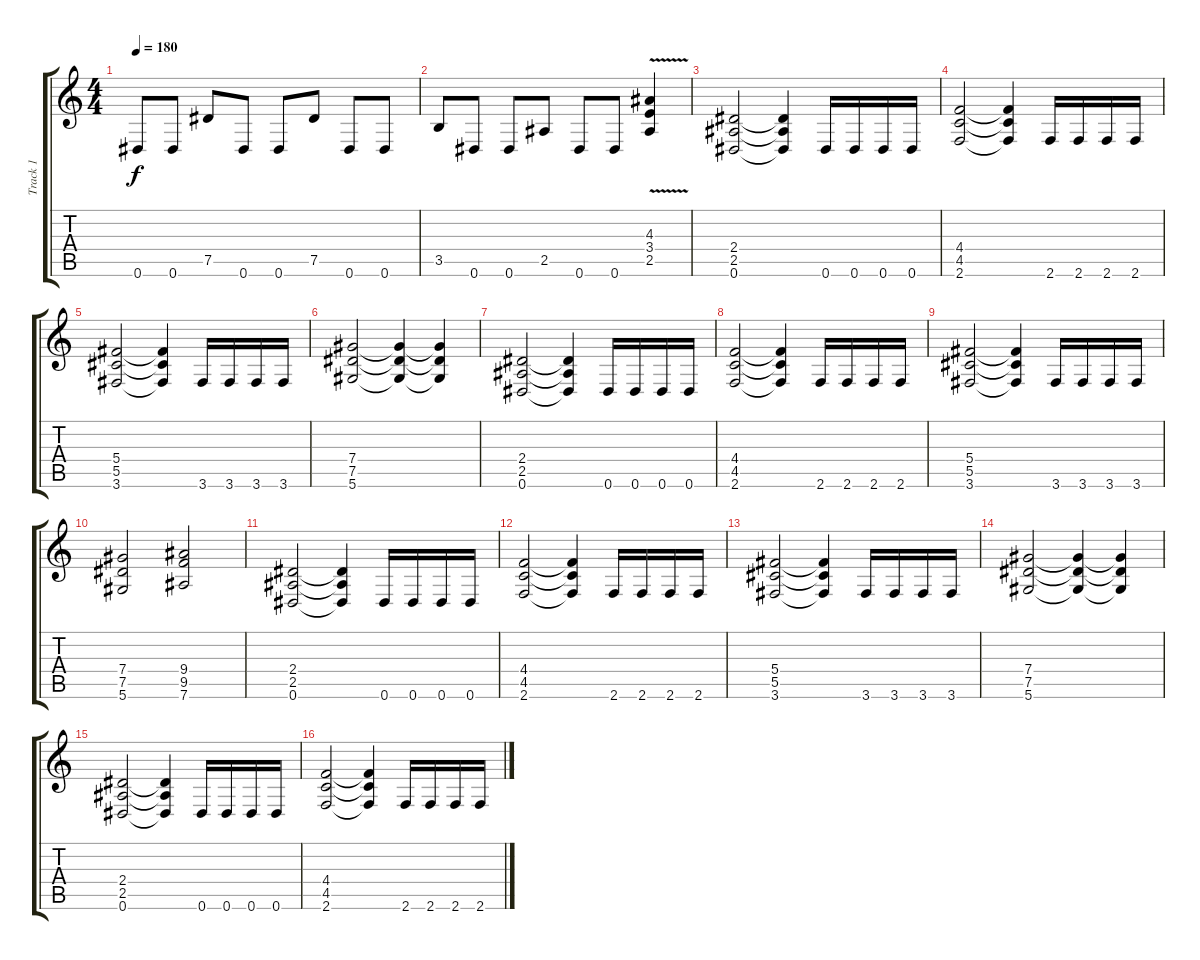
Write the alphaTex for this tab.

\track ("Track 1" "Track 1") {instrument distortionguitar}
\staff {score tabs}
\tuning (Eb4 Bb3 Gb3 Db3 Ab2 Eb2) {hide}
\ts (4 4)
\tempo 180
\clef g2
\ks c
0.6.8{dy f} 0.6.8 7.5.8 0.6.8 0.6.8 7.5.8 0.6.8 0.6.8 |
3.5.8 0.6.8 0.6.8 2.5.8 0.6.8 0.6.8 (4.3{v} 3.4 2.5).4 |
(2.4 2.5 0.6).2 (2.4{t} 2.5{t} 0.6{t}).4 0.6.16 0.6.16 0.6.16 0.6.16 |
(4.4 4.5 2.6).2 (4.4{t} 4.5{t} 2.6{t}).4 2.6.16 2.6.16 2.6.16 2.6.16 |
(5.4 5.5 3.6).2 (5.4{t} 5.5{t} 3.6{t}).4 3.6.16 3.6.16 3.6.16 3.6.16 |
(7.4 7.5 5.6).2 (7.4{t} 7.5{t} 5.6{t}).4 (7.4{t} 7.5{t} 5.6{t}).4 |
(2.4 2.5 0.6).2 (2.4{t} 2.5{t} 0.6{t}).4 0.6.16 0.6.16 0.6.16 0.6.16 |
(4.4 4.5 2.6).2 (4.4{t} 4.5{t} 2.6{t}).4 2.6.16 2.6.16 2.6.16 2.6.16 |
(5.4 5.5 3.6).2 (5.4{t} 5.5{t} 3.6{t}).4 3.6.16 3.6.16 3.6.16 3.6.16 |
(7.4 7.5 5.6).2 (9.4 9.5 7.6).2 |
(2.4 2.5 0.6).2 (2.4{t} 2.5{t} 0.6{t}).4 0.6.16 0.6.16 0.6.16 0.6.16 |
(4.4 4.5 2.6).2 (4.4{t} 4.5{t} 2.6{t}).4 2.6.16 2.6.16 2.6.16 2.6.16 |
(5.4 5.5 3.6).2 (5.4{t} 5.5{t} 3.6{t}).4 3.6.16 3.6.16 3.6.16 3.6.16 |
(7.4 7.5 5.6).2 (7.4{t} 7.5{t} 5.6{t}).4 (7.4{t} 7.5{t} 5.6{t}).4 |
(2.4 2.5 0.6).2 (2.4{t} 2.5{t} 0.6{t}).4 0.6.16 0.6.16 0.6.16 0.6.16 |
(4.4 4.5 2.6).2 (4.4{t} 4.5{t} 2.6{t}).4 2.6.16 2.6.16 2.6.16 2.6.16
